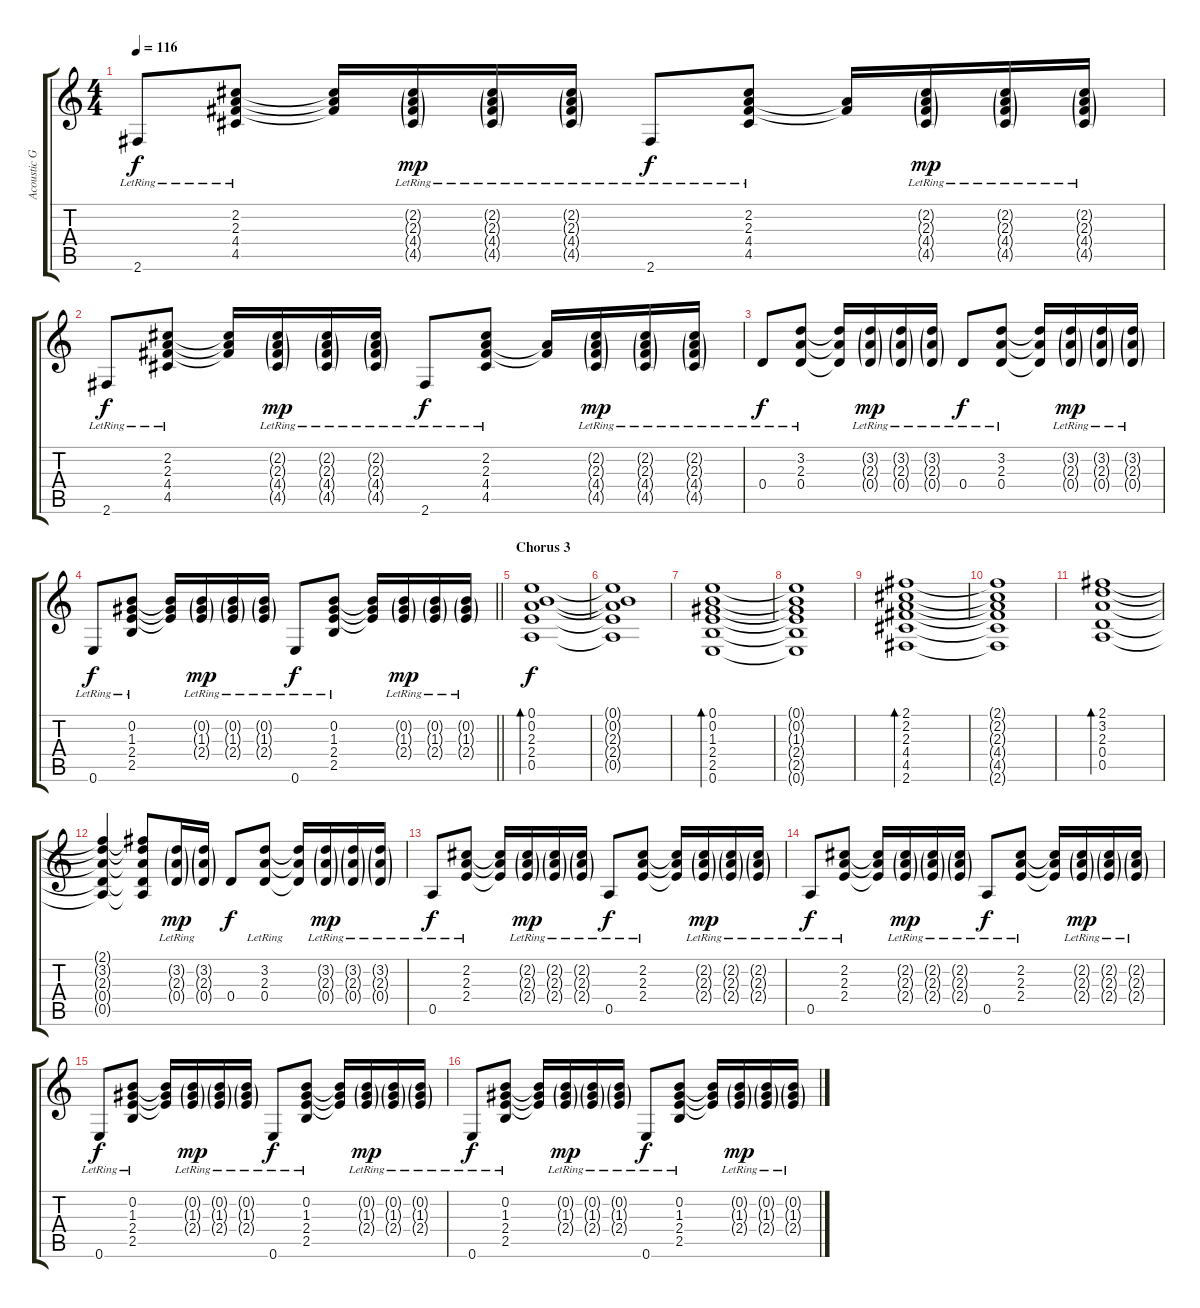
\track ("Acoustic Guitar" "Acoustic G") {instrument acousticguitarsteel}
\staff {score tabs}
\tuning (E4 B3 G3 D3 A2 E2) {hide}
\ts (4 4)
\tempo 116
\clef g2
\ks c
2.6{lr}.8{dy f} (2.2{lr} 2.3{lr} 4.4{lr} 4.5{lr}).8 (2.2{t} 2.3{t} 4.4{t}).16 (2.2{g lr} 2.3{g lr} 4.4{g lr} 4.5{g lr}).16{dy mp} (2.2{g lr} 2.3{g lr} 4.4{g lr} 4.5{g lr}).16 (2.2{g lr} 2.3{g lr} 4.4{g lr} 4.5{g lr}).16 2.6{lr}.8{dy f} (2.2{lr} 2.3{lr} 4.4{lr} 4.5{lr}).8 (2.3{t} 4.4{t}).16 (2.2{g lr} 2.3{g lr} 4.4{g lr} 4.5{g lr}).16{dy mp} (2.2{g lr} 2.3{g lr} 4.4{g lr} 4.5{g lr}).16 (2.2{g lr} 2.3{g lr} 4.4{g lr} 4.5{g lr}).16 |
2.6{lr}.8{dy f} (2.2{lr} 2.3{lr} 4.4{lr} 4.5{lr}).8 (2.2{t} 2.3{t} 4.4{t}).16 (2.2{g lr} 2.3{g lr} 4.4{g lr} 4.5{g lr}).16{dy mp} (2.2{g lr} 2.3{g lr} 4.4{g lr} 4.5{g lr}).16 (2.2{g lr} 2.3{g lr} 4.4{g lr} 4.5{g lr}).16 2.6{lr}.8{dy f} (2.2{lr} 2.3{lr} 4.4{lr} 4.5{lr}).8 (2.3{t} 4.4{t}).16 (2.2{g lr} 2.3{g lr} 4.4{g lr} 4.5{g lr}).16{dy mp} (2.2{g lr} 2.3{g lr} 4.4{g lr} 4.5{g lr}).16 (2.2{g lr} 2.3{g lr} 4.4{g lr} 4.5{g lr}).16 |
0.4{lr}.8{dy f} (3.2{lr} 2.3 0.4{lr}).8 (3.2{t} 2.3{t} 0.4{t}).16 (3.2{g} 2.3{g} 0.4{g lr}).16{dy mp} (3.2{g} 2.3{g lr} 0.4{g}).16 (3.2{g} 2.3{g} 0.4{g lr}).16 0.4{lr}.8{dy f} (3.2{lr} 2.3 0.4{lr}).8 (3.2{t} 2.3{t} 0.4{t}).16 (3.2{g} 2.3{g} 0.4{g lr}).16{dy mp} (3.2{g} 2.3{g lr} 0.4{g}).16 (3.2{g} 2.3{g} 0.4{g lr}).16 |
\barLineRight lightlight
0.6{lr}.8{dy f} (0.2{lr} 1.3{lr} 2.4{lr} 2.5{lr}).8 (0.2{t} 1.3{t} 2.4{t}).16 (0.2{g lr} 1.3{g lr} 2.4{g lr}).16{dy mp} (0.2{g lr} 1.3{g lr} 2.4{g lr}).16 (0.2{g lr} 1.3{g lr} 2.4{g lr}).16 0.6{lr}.8{dy f} (0.2{lr} 1.3{lr} 2.4{lr} 2.5{lr}).8 (0.2{t} 1.3{t} 2.4{t}).16 (0.2{g lr} 1.3{g lr} 2.4{g lr}).16{dy mp} (0.2{g lr} 1.3{g lr} 2.4{g lr}).16 (0.2{g lr} 1.3{g lr} 2.4{g lr}).16 |
\section ("" "Chorus 3")
(0.1 0.2 2.3 2.4 0.5).1{bd 60 dy f} |
(0.1{t} 0.2{t} 2.3{t} 2.4{t} 0.5{t}).1 |
(0.1 0.2 1.3 2.4 2.5 0.6).1{bd 60} |
(0.1{t} 0.2{t} 1.3{t} 2.4{t} 2.5{t} 0.6{t}).1 |
(2.1 2.2 2.3 4.4 4.5 2.6).1{bd 60} |
(2.1{t} 2.2{t} 2.3{t} 4.4{t} 4.5{t} 2.6{t}).1 |
(2.1 3.2 2.3 0.4 0.5).1{bd 60} |
(2.1{t} 3.2{t} 2.3{t} 0.4{t} 0.5{t}).4 (2.1{t} 3.2{t} 2.3{t} 0.4{t} 0.5{t}).8 (3.2{g} 2.3{g lr} 0.4{g}).16{dy mp} (3.2{g} 2.3{g} 0.4{g lr}).16 0.4.8{dy f} (3.2{lr} 2.3 0.4{lr}).8 (3.2{t} 2.3{t} 0.4{t}).16 (3.2{g} 2.3{g} 0.4{g lr}).16{dy mp} (3.2{g} 2.3{g lr} 0.4{g}).16 (3.2{g} 2.3{g} 0.4{g lr}).16 |
0.5{lr}.8{dy f} (2.2{lr} 2.3 2.4{lr}).8 (2.2{t} 2.3{t} 2.4{t}).16 (2.2{g} 2.3{g} 2.4{g lr}).16{dy mp} (2.2{g} 2.3{g lr} 2.4{g}).16 (2.2{g} 2.3{g} 2.4{g lr}).16 0.5{lr}.8{dy f} (2.2{lr} 2.3 2.4{lr}).8 (2.2{t} 2.3{t} 2.4{t}).16 (2.2{g} 2.3{g} 2.4{g lr}).16{dy mp} (2.2{g} 2.3{g lr} 2.4{g}).16 (2.2{g} 2.3{g} 2.4{g lr}).16 |
0.5{lr}.8{dy f} (2.2{lr} 2.3 2.4{lr}).8 (2.2{t} 2.3{t} 2.4{t}).16 (2.2{g} 2.3{g} 2.4{g lr}).16{dy mp} (2.2{g} 2.3{g lr} 2.4{g}).16 (2.2{g} 2.3{g} 2.4{g lr}).16 0.5{lr}.8{dy f} (2.2{lr} 2.3 2.4{lr}).8 (2.2{t} 2.3{t} 2.4{t}).16 (2.2{g} 2.3{g} 2.4{g lr}).16{dy mp} (2.2{g} 2.3{g lr} 2.4{g}).16 (2.2{g} 2.3{g} 2.4{g lr}).16 |
0.6{lr}.8{dy f} (0.2{lr} 1.3{lr} 2.4{lr} 2.5{lr}).8 (0.2{t} 1.3{t} 2.4{t}).16 (0.2{g lr} 1.3{g lr} 2.4{g lr}).16{dy mp} (0.2{g lr} 1.3{g lr} 2.4{g lr}).16 (0.2{g lr} 1.3{g lr} 2.4{g lr}).16 0.6{lr}.8{dy f} (0.2{lr} 1.3{lr} 2.4{lr} 2.5{lr}).8 (0.2{t} 1.3{t} 2.4{t}).16 (0.2{g lr} 1.3{g lr} 2.4{g lr}).16{dy mp} (0.2{g lr} 1.3{g lr} 2.4{g lr}).16 (0.2{g lr} 1.3{g lr} 2.4{g lr}).16 |
0.6{lr}.8{dy f} (0.2{lr} 1.3{lr} 2.4{lr} 2.5{lr}).8 (0.2{t} 1.3{t} 2.4{t}).16 (0.2{g lr} 1.3{g lr} 2.4{g lr}).16{dy mp} (0.2{g lr} 1.3{g lr} 2.4{g lr}).16 (0.2{g lr} 1.3{g lr} 2.4{g lr}).16 0.6{lr}.8{dy f} (0.2{lr} 1.3{lr} 2.4{lr} 2.5{lr}).8 (0.2{t} 1.3{t} 2.4{t}).16 (0.2{g lr} 1.3{g lr} 2.4{g lr}).16{dy mp} (0.2{g lr} 1.3{g lr} 2.4{g lr}).16 (0.2{g lr} 1.3{g lr} 2.4{g lr}).16
